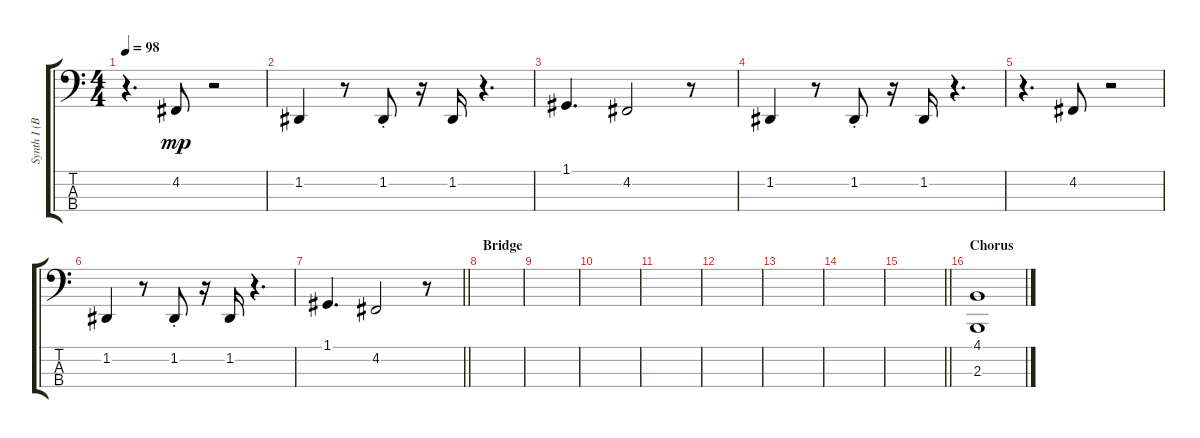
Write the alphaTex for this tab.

\track ("Synth I (Banks)" "Synth I (B") {instrument brasssection}
\staff {score tabs}
\tuning (G2 D2 A1 E1) {hide}
\ts (4 4)
\tempo 98
\clef f4
\ks c
r.4{d dy mp} 4.2.8 r.2 |
1.2.4 r.8 1.2{st}.8 r.16 1.2.16 r.4{d} |
1.1.4{d} 4.2.2 r.8 |
1.2.4 r.8 1.2{st}.8 r.16 1.2.16 r.4{d} |
r.4{d} 4.2.8 r.2 |
1.2.4 r.8 1.2{st}.8 r.16 1.2.16 r.4{d} |
\barLineRight lightlight
1.1.4{d} 4.2.2 r.8 |
\section ("" "Bridge")
|
|
|
|
|
|
|
\barLineRight lightlight
|
\section ("" "Chorus")
(4.1 2.3).1
